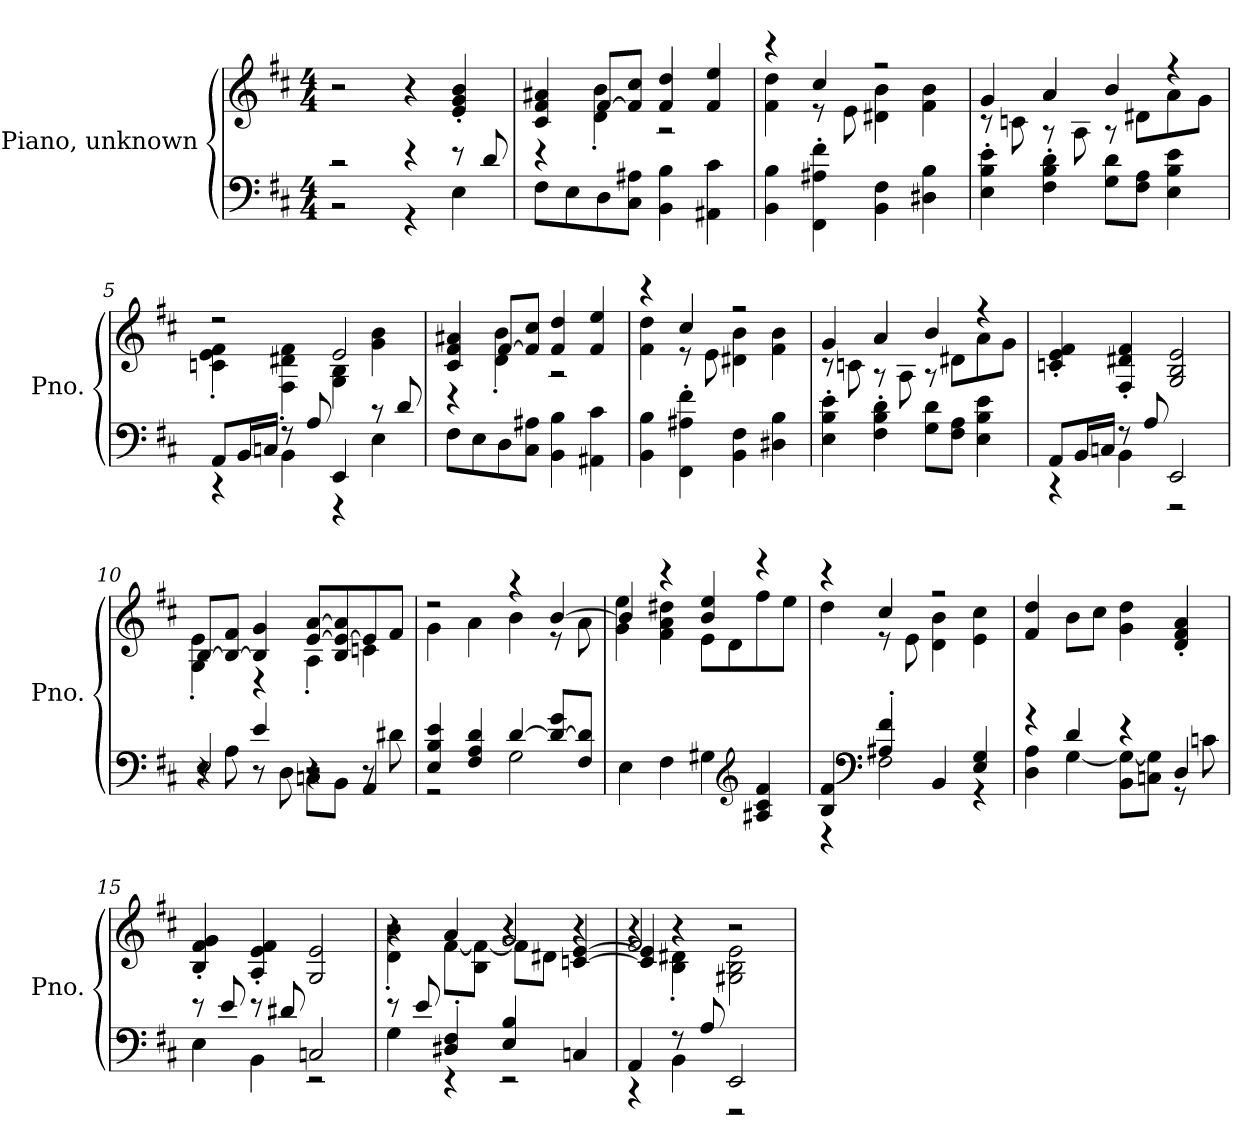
**kern	**kern
*part1	*part1
*staff2	*staff1
*I"Piano, unknown	*
*I'Pno.	*
*clefF4	*clefG2
*k[f#c#]	*k[f#c#]
*M4/4	*M4/4
*MM120	*MM120
=1	=1
*^	*
2r	2r	2r
4r	4r	4r
8r	4E\	4e/' 4g/' 4b/'
8d/	.	.
*v	*v	*
=2	=2
*	*^
8F#\L	4c#/ 4f#/ 4a#X/	4r
8E\	.	.
8D\	[8f#/L	4d\' 4b\'
8C#\ 8A#X\J	8f#/] 8cc#/J	.
4BB\ 4B\	4f#/ 4dd/	2r
4AA#X\ 4c#\	4f#/ 4ee/	.
=3	=3	=3
4BB\ 4B\	4r	4f#\ 4dd\
4FF#\' 4A#X\' 4f#\'	4cc#/	8r
.	.	8e\
4BB\ 4F#\	2r	4d#X\ 4b\
4D#X\ 4B\	.	4f#\ 4b\
=4	=4	=4
4E\' 4B\' 4e\'	4g/	8r
.	.	8cn\
4F#\' 4B\' 4d\'	4a/	8r
.	.	8A\
8G\ 8d\L	4b/	8r
8F#\ 8A\J	.	8d#X\L
4E\ 4B\ 4e\	4r	8a\
.	.	8g\J
!!LO:LB:g=z	!!
=5	=5	=5
*^	*	*
8AA/L	4r	2r	4cn\' 4e\' 4f#\'
16BB/L	.	.	.
16Cn/JJ	.	.	.
8r	4BB\	.	4F#\' 4d#X\' 4f#\'
8A/	.	.	.
4EE/	4r	2e/	4G\ 4B\
8r	4E\	.	4g\ 4b\
8d/	.	.	.
*v	*v	*	*
=6	=6	=6
8F#\L	4c#/ 4f#/ 4a#X/	4r
8E\	.	.
8D\	[8f#/L	4d\' 4b\'
8C#\ 8A#X\J	8f#/] 8cc#/J	.
4BB\ 4B\	4f#/ 4dd/	2r
4AA#X\ 4c#\	4f#/ 4ee/	.
=7	=7	=7
4BB\ 4B\	4r	4f#\ 4dd\
4FF#\' 4A#X\' 4f#\'	4cc#/	8r
.	.	8e\
4BB\ 4F#\	2r	4d#X\ 4b\
4D#X\ 4B\	.	4f#\ 4b\
=8	=8	=8
4E\' 4B\' 4e\'	4g/	8r
.	.	8cn\
4F#\' 4B\' 4d\'	4a/	8r
.	.	8A\
8G\ 8d\L	4b/	8r
8F#\ 8A\J	.	8d#X\L
4E\ 4B\ 4e\	4r	8a\
.	.	8g\J
*	*v	*v
!!LO:LB:g=z
=9	=9
*^	*
8AA/L	4r	4cn/' 4e/' 4f#/'
16BB/L	.	.
16Cn/JJ	.	.
8r	4BB\	4F#/' 4d#X/' 4f#/'
8A/	.	.
2EE/	2r	2G/ 2B/ 2e/
=10	=10	=10
*	*^	*^
4r	8r	2E/	[8B/L	4G\' 4e\'
.	8A\	.	8B/_ 8f#/J	.
4e/	8r	.	4B/] 4g/	4r
.	8D\	.	.	.
2r	8Cn\L	4r	[8e/ [8a/L	4A'\
.	8BB\J	.	8B/ 8e/_ 8a/]	.
.	8r	4AA/	8e/]	4cn\
.	8d#X\	.	8f#/J	.
*	*v	*v	*	*
=11	=11	=11	=11
4E/ 4B/ 4e/	2r	2r	4g\
4F#/ 4A/ 4d/	.	.	4a\
[4d/	2G\	4r	4b\
8d/_ 8g/L	.	[4b/	8r
8F#/ 8d/]J	.	.	8a\
*v	*v	*	*
=12	=12	=12
4E\	4b/]	4g\ 4ee\
4F#\	4r	4f#\ 4a\ 4dd#X\
4G#X\	4b/ 4ee/	8e\L
.	.	8d\
*clefG2	*	*
4A#X/ 4c#/ 4f#/	4r	8ff#\
.	.	8ee\J
!!LO:LB:g=z	!!
=13	=13	=13
*^	*	*
4B/ 4f#/	4r	4r	4dd\
*clefF4	*	*	*
4A#X/' 4f#/'	2F#\	4cc#/	8r
.	.	.	8e\
4BB/	.	2r	4d\ 4b\
4E/ 4G/	4r	.	4e\ 4cc#\
*	*	*v	*v
=14	=14	=14
4r	4D\ 4A\	4f#/ 4dd/
4d/	[4G\	8b\L
.	.	8cc#\J
4r	8BB\ 8G\_L	4g\ 4dd\
.	8Cn\ 8G\]J	.
4D/	8r	4d/' 4f#/' 4a/'
.	8cn\	.
=15	=15	=15
8r	4E\	4B/' 4f#/' 4g/'
8e/	.	.
8r	4BB\	4A/' 4e/' 4f#/'
8d#X/	.	.
2Cn/	2r	2G/ 2e/
=16	=16	=16
*	*	*^
*	*	*	*^
8r	4G\	4r	4d\' 4b\'	2r
8e/	.	.	.	.
4D#X/' 4F#/'	4r	4a/	[8f#\L	.
.	.	.	8B\ 8f#\_J	.
4E/ 4B/	2r	2g/	8f#\L]	4r
.	.	.	8d#X\J	.
4Cn/	.	.	4r	[4cn/ [4e/
!!LO:LB:g=z	!!	!!
=17	=17	=17	=17	=17
4AA/	4r	2f#/	4r	4c/] 4e/]
8r	4BB\	.	4B\' 4d#X\'	4r
8A/	.	.	.	.
2EE/	2r	2r	2G#X\ 2B\ 2e\	2r
*v	*v	*	*	*
*	*v	*v	*v
=	=
*-	*-
